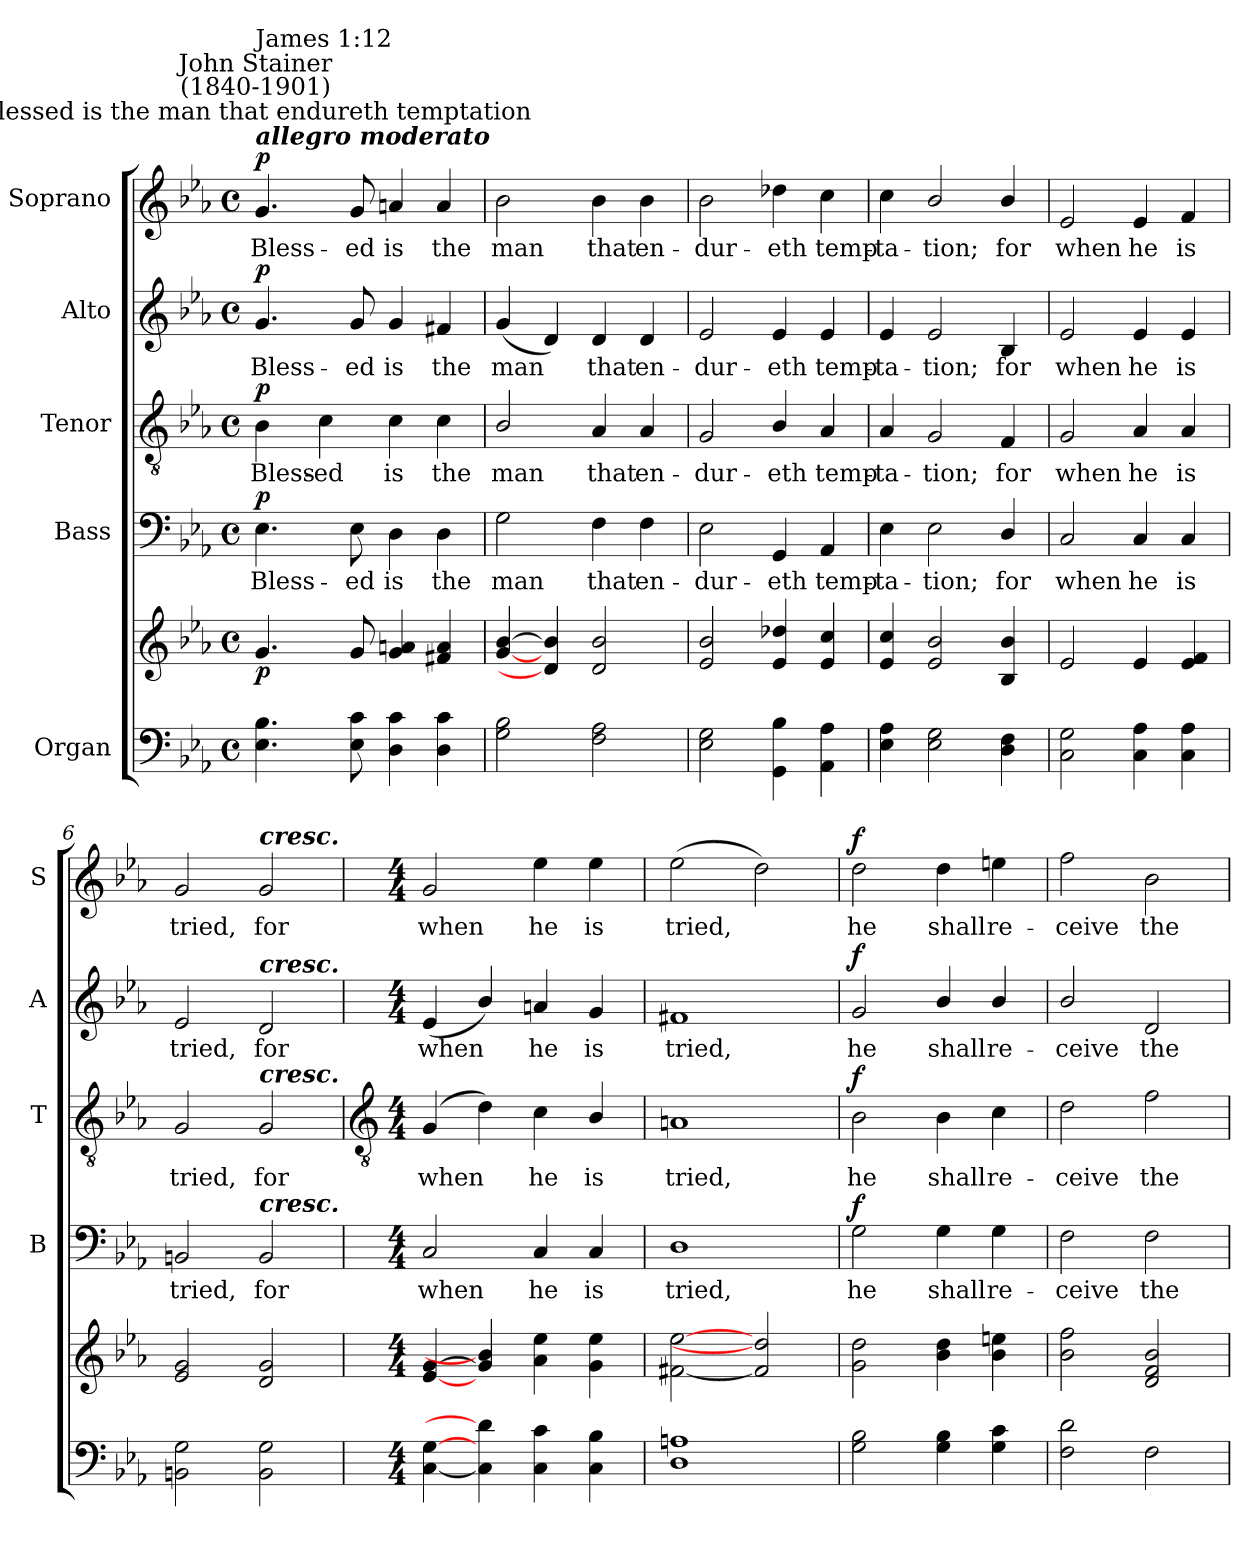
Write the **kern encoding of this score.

**kern	**kern	**dynam	**kern	**text	**dynam	**kern	**text	**dynam	**kern	**text	**dynam	**kern	**text	**dynam
*part5	*part5	*part5	*part4	*part4	*part4	*part3	*part3	*part3	*part2	*part2	*part2	*part1	*part1	*part1
*staff6	*staff5	*staff5/6	*staff4	*staff4	*staff4	*staff3	*staff3	*staff3	*staff2	*staff2	*staff2	*staff1	*staff1	*staff1
*I"Organ	*	*	*I"Bass	*	*	*I"Tenor	*	*	*I"Alto	*	*	*I"Soprano	*	*
*	*	*	*I'B	*	*	*I'T	*	*	*I'A	*	*	*I'S	*	*
*clefF4	*clefG2	*	*clefF4	*	*	*clefGv2	*	*	*clefG2	*	*	*clefG2	*	*
*k[b-e-a-]	*k[b-e-a-]	*	*k[b-e-a-]	*	*	*k[b-e-a-]	*	*	*k[b-e-a-]	*	*	*k[b-e-a-]	*	*
*E-:	*E-:	*	*E-:	*	*	*E-:	*	*	*E-:	*	*	*E-:	*	*
*M4/4	*M4/4	*	*M4/4	*	*	*M4/4	*	*	*M4/4	*	*	*M4/4	*	*
*met(c)	*met(c)	*	*met(c)	*	*	*met(c)	*	*	*met(c)	*	*	*met(c)	*	*
*MM100	*MM100	*	*MM100	*	*	*MM100	*	*	*MM100	*	*	*MM100	*	*
=1	=1	=1	=1	=1	=1	=1	=1	=1	=1	=1	=1	=1	=1	=1
!	!	!	!	!	!	!	!	!	!	!	!	!LO:TX:a:Bi:t=allegro moderato	!	!
!	!	!	!	!	!	!	!	!	!	!	!	!LO:TX:a:cj:t=Blessed is the man that endureth temptation	!	!
!	!	!	!	!	!	!	!	!	!	!	!	!LO:TX:a:cj:t=John Stainer\n(1840-1901)	!	!
!	!	!	!	!	!	!	!	!	!	!	!	!LO:TX:a:t=James 1&colon;12	!	!
!	!	!LO:DY:b	!	!LO:LY:b	!LO:DY:b	!	!LO:LY:b	!LO:DY:b	!	!LO:LY:b	!LO:DY:b	!	!LO:LY:b	!LO:DY:b
4.E- 4.B-	4.g	p	4.E-	Bless-	p	4B-	Bless-	p	4.g	Bless-	p	4.g	Bless-	p
!	!	!	!	!	!	!	!LO:LY:b	!	!	!	!	!	!	!
.	.	.	.	.	.	4c	-ed	.	.	.	.	.	.	.
!	!	!	!	!LO:LY:b	!	!	!	!	!	!LO:LY:b	!	!	!LO:LY:b	!
8E- 8c	8g	.	8E-	-ed	.	.	.	.	8g	-ed	.	8g	-ed	.
!	!	!	!	!LO:LY:b	!	!	!LO:LY:b	!	!	!LO:LY:b	!	!	!LO:LY:b	!
4D 4c	4g 4an	.	4D	is	.	4c	is	.	4g	is	.	4an	is	.
!	!	!	!	!LO:LY:b	!	!	!LO:LY:b	!	!	!LO:LY:b	!	!	!LO:LY:b	!
4D 4c	4f#X 4a	.	4D	the	.	4c	the	.	4f#X	the	.	4a	the	.
=2	=2	=2	=2	=2	=2	=2	=2	=2	=2	=2	=2	=2	=2	=2
!	!	!	!	!LO:LY:b	!	!	!LO:LY:b	!	!	!LO:LY:b	!	!	!LO:LY:b	!
2G 2B-	[4g [4b-	.	2G	man	.	2B-/	man	.	(<4g	man	.	2b-	man	.
.	4d] 4b-]	.	.	.	.	.	.	.	4d)	.	.	.	.	.
!	!	!	!	!LO:LY:b	!	!	!LO:LY:b	!	!	!LO:LY:b	!	!	!LO:LY:b	!
2F 2A-	2d 2b-	.	4F	that	.	4A-	that	.	4d	that	.	4b-	that	.
!	!	!	!	!LO:LY:b	!	!	!LO:LY:b	!	!	!LO:LY:b	!	!	!LO:LY:b	!
.	.	.	4F	en-	.	4A-	en-	.	4d	en-	.	4b-	en-	.
=3	=3	=3	=3	=3	=3	=3	=3	=3	=3	=3	=3	=3	=3	=3
!	!	!	!	!LO:LY:b	!	!	!LO:LY:b	!	!	!LO:LY:b	!	!	!LO:LY:b	!
2E- 2G	2e- 2b-	.	2E-	-dur-	.	2G	-dur-	.	2e-	-dur-	.	2b-	-dur-	.
!	!	!	!	!LO:LY:b	!	!	!LO:LY:b	!	!	!LO:LY:b	!	!	!LO:LY:b	!
4GG\ 4B-\	4e- 4dd-X	.	4GG	-eth	.	4B-/	-eth	.	4e-	-eth	.	4dd-X	-eth	.
!	!	!	!	!LO:LY:b	!	!	!LO:LY:b	!	!	!LO:LY:b	!	!	!LO:LY:b	!
4AA-\ 4A-\	4e- 4cc	.	4AA-	temp-	.	4A-	temp-	.	4e-	temp-	.	4cc	temp-	.
=4	=4	=4	=4	=4	=4	=4	=4	=4	=4	=4	=4	=4	=4	=4
!	!	!	!	!LO:LY:b	!	!	!LO:LY:b	!	!	!LO:LY:b	!	!	!LO:LY:b	!
4E- 4A-	4e- 4cc	.	4E-	-ta-	.	4A-	-ta-	.	4e-	-ta-	.	4cc	-ta-	.
!	!	!	!	!LO:LY:b	!	!	!LO:LY:b	!	!	!LO:LY:b	!	!	!LO:LY:b	!
2E- 2G	2e-/ 2b-/	.	2E-	-tion;	.	2G	-tion;	.	2e-	-tion;	.	2b-/	-tion;	.
!	!	!	!	!LO:LY:b	!	!	!LO:LY:b	!	!	!LO:LY:b	!	!	!LO:LY:b	!
4D\ 4F\	4B-/ 4b-/	.	4D/	for	.	4F	for	.	4B-	for	.	4b-/	for	.
=5	=5	=5	=5	=5	=5	=5	=5	=5	=5	=5	=5	=5	=5	=5
!	!	!	!	!LO:LY:b	!	!	!LO:LY:b	!	!	!LO:LY:b	!	!	!LO:LY:b	!
2C\ 2G\	2e-	.	2C	when	.	2G	when	.	2e-	when	.	2e-	when	.
!	!	!	!	!LO:LY:b	!	!	!LO:LY:b	!	!	!LO:LY:b	!	!	!LO:LY:b	!
4C\ 4A-\	4e-	.	4C	he	.	4A-	he	.	4e-	he	.	4e-	he	.
!	!	!	!	!LO:LY:b	!	!	!LO:LY:b	!	!	!LO:LY:b	!	!	!LO:LY:b	!
4C\ 4A-\	4e- 4f	.	4C	is	.	4A-	is	.	4e-	is	.	4f	is	.
=6	=6	=6	=6	=6	=6	=6	=6	=6	=6	=6	=6	=6	=6	=6
!	!	!	!	!LO:LY:b	!	!	!LO:LY:b	!	!	!LO:LY:b	!	!	!LO:LY:b	!
2BBn\ 2G\	2e- 2g	.	2BBn	tried,	.	2G	tried,	.	2e-	tried,	.	2g	tried,	.
!	!	!	!	!	!	!	!	!	!	!	!	!LO:TX:a:Bi:t=cresc.	!	!
!	!	!	!	!	!	!	!	!	!LO:TX:a:Bi:t=cresc.	!	!	!	!	!
!	!	!	!	!	!	!LO:TX:a:Bi:t=cresc.	!	!	!	!	!	!	!	!
!	!	!	!LO:TX:a:Bi:t=cresc.	!	!	!	!	!	!	!	!	!	!	!
!	!	!	!	!LO:LY:b	!	!	!LO:LY:b	!	!	!LO:LY:b	!	!	!LO:LY:b	!
2BB\ 2G\	2d 2g	.	2BB	for	.	2G	for	.	2d	for	.	2g	for	.
!!LO:LB:g=z
=7	=7	=7	=7	=7	=7	=7	=7	=7	=7	=7	=7	=7	=7	=7
*	*	*	*	*	*	*clefGv2	*	*	*	*	*	*	*	*
*M4/4	*M4/4	*	*M4/4	*	*	*M4/4	*	*	*M4/4	*	*	*M4/4	*	*
!	!	!	!	!LO:LY:b	!	!	!LO:LY:b	!	!	!LO:LY:b	!	!	!LO:LY:b	!
[4C [4G	[4e- [4g	.	2C	when	.	(4G	when	.	(<4e-	when	.	2g	when	.
4C] 4d]	4g] 4b-]	.	.	.	.	4d)	.	.	4b-/)	.	.	.	.	.
!	!	!	!	!LO:LY:b	!	!	!LO:LY:b	!	!	!LO:LY:b	!	!	!LO:LY:b	!
4C\ 4c\	4a-\ 4ee-\	.	4C	he	.	4c	he	.	4an	he	.	4ee-	he	.
!	!	!	!	!LO:LY:b	!	!	!LO:LY:b	!	!	!LO:LY:b	!	!	!LO:LY:b	!
4C\ 4B-\	4g\ 4ee-\	.	4C	is	.	4B-/	is	.	4g	is	.	4ee-	is	.
=8	=8	=8	=8	=8	=8	=8	=8	=8	=8	=8	=8	=8	=8	=8
!	!	!	!	!LO:LY:b	!	!	!LO:LY:b	!	!	!LO:LY:b	!	!	!LO:LY:b	!
1D 1An	[2f#X [2ee-	.	1D	tried,	.	1An	tried,	.	1f#X	tried,	.	(>2ee-	tried,	.
.	2f#] 2dd]	.	.	.	.	.	.	.	.	.	.	2dd)	.	.
=9	=9	=9	=9	=9	=9	=9	=9	=9	=9	=9	=9	=9	=9	=9
!	!	!	!	!LO:LY:b	!LO:DY:b	!	!LO:LY:b	!LO:DY:b	!	!LO:LY:b	!LO:DY:b	!	!LO:LY:b	!LO:DY:b
2G 2B-	2g\ 2dd\	.	2G	he	f	2B-	he	f	2g	he	f	2dd	he	f
!	!	!	!	!LO:LY:b	!	!	!LO:LY:b	!	!	!LO:LY:b	!	!	!LO:LY:b	!
4G 4B-	4b-\ 4dd\	.	4G	shall	.	4B-	shall	.	4b-/	shall	.	4dd	shall	.
!	!	!	!	!LO:LY:b	!	!	!LO:LY:b	!	!	!LO:LY:b	!	!	!LO:LY:b	!
4G 4c	4b-\ 4een\	.	4G	re-	.	4c	re-	.	4b-/	re-	.	4een	re-	.
=10	=10	=10	=10	=10	=10	=10	=10	=10	=10	=10	=10	=10	=10	=10
!	!	!	!	!LO:LY:b	!	!	!LO:LY:b	!	!	!LO:LY:b	!	!	!LO:LY:b	!
2F 2d	2b-\ 2ff\	.	2F	-ceive	.	2d	-ceive	.	2b-/	-ceive	.	2ff	-ceive	.
!	!	!	!	!LO:LY:b	!	!	!LO:LY:b	!	!	!LO:LY:b	!	!	!LO:LY:b	!
2F	2d/ 2f/ 2b-/	.	2F	the	.	2f	the	.	2d	the	.	2b-	the	.
=	=	=	=	=	=	=	=	=	=	=	=	=	=	=
*-	*-	*-	*-	*-	*-	*-	*-	*-	*-	*-	*-	*-	*-	*-
